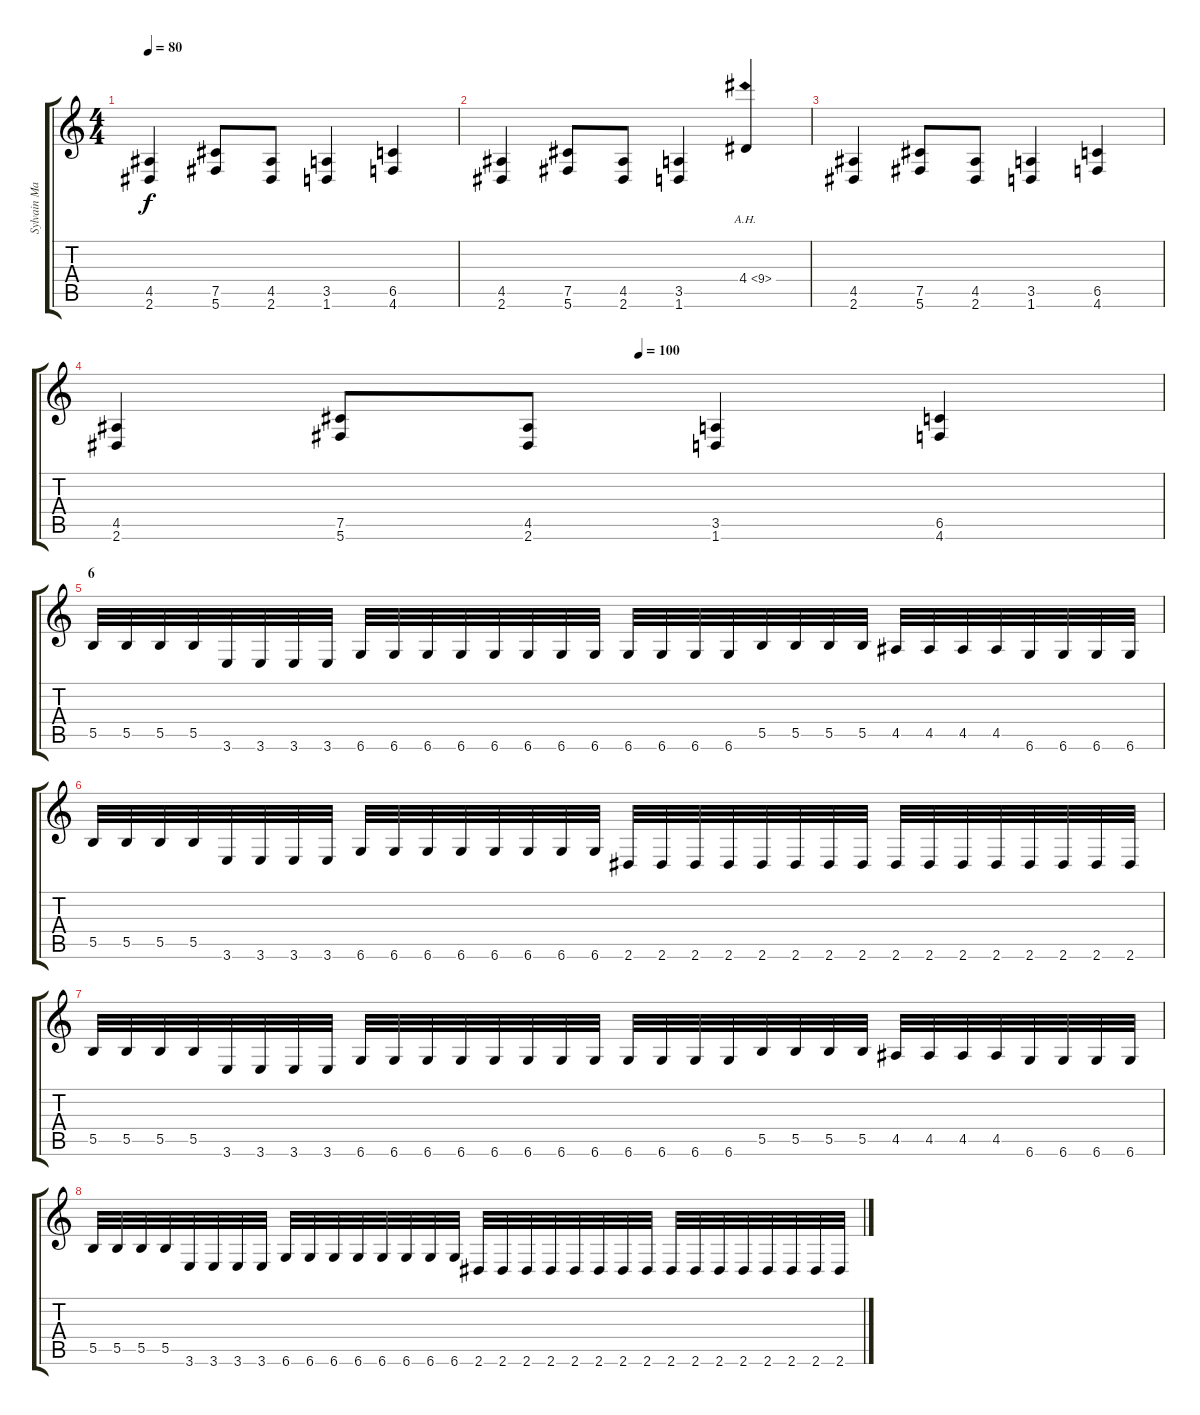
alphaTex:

\track ("Sylvain Marcoux " "Sylvain Ma") {instrument distortionguitar}
\staff {score tabs}
\tuning (Db4 Ab3 E3 B2 Gb2 Db2) {hide}
\ts (4 4)
\tempo 80
\clef g2
\ks c
(4.5 2.6).4{dy f instrument distortionguitar} (7.5 5.6).8 (4.5 2.6).8 (3.5 1.6).4 (6.5 4.6).4 |
(4.5 2.6).4 (7.5 5.6).8 (4.5 2.6).8 (3.5 1.6).4 4.4{ah 5}.4{instrument guitarharmonics} |
(4.5 2.6).4{instrument distortionguitar} (7.5 5.6).8 (4.5 2.6).8 (3.5 1.6).4 (6.5 4.6).4 |
\tempo (100 0.5)
(4.5 2.6).4 (7.5 5.6).8 (4.5 2.6).8 (3.5 1.6).4 (6.5 4.6).4 |
\section ("" "6")
5.5.32 5.5.32 5.5.32 5.5.32 3.6.32 3.6.32 3.6.32 3.6.32 6.6.32 6.6.32 6.6.32 6.6.32 6.6.32 6.6.32 6.6.32 6.6.32 6.6.32 6.6.32 6.6.32 6.6.32 5.5.32 5.5.32 5.5.32 5.5.32 4.5.32 4.5.32 4.5.32 4.5.32 6.6.32 6.6.32 6.6.32 6.6.32 |
5.5.32 5.5.32 5.5.32 5.5.32 3.6.32 3.6.32 3.6.32 3.6.32 6.6.32 6.6.32 6.6.32 6.6.32 6.6.32 6.6.32 6.6.32 6.6.32 2.6.32 2.6.32 2.6.32 2.6.32 2.6.32 2.6.32 2.6.32 2.6.32 2.6.32 2.6.32 2.6.32 2.6.32 2.6.32 2.6.32 2.6.32 2.6.32 |
5.5.32 5.5.32 5.5.32 5.5.32 3.6.32 3.6.32 3.6.32 3.6.32 6.6.32 6.6.32 6.6.32 6.6.32 6.6.32 6.6.32 6.6.32 6.6.32 6.6.32 6.6.32 6.6.32 6.6.32 5.5.32 5.5.32 5.5.32 5.5.32 4.5.32 4.5.32 4.5.32 4.5.32 6.6.32 6.6.32 6.6.32 6.6.32 |
5.5.32 5.5.32 5.5.32 5.5.32 3.6.32 3.6.32 3.6.32 3.6.32 6.6.32 6.6.32 6.6.32 6.6.32 6.6.32 6.6.32 6.6.32 6.6.32 2.6.32 2.6.32 2.6.32 2.6.32 2.6.32 2.6.32 2.6.32 2.6.32 2.6.32 2.6.32 2.6.32 2.6.32 2.6.32 2.6.32 2.6.32 2.6.32
